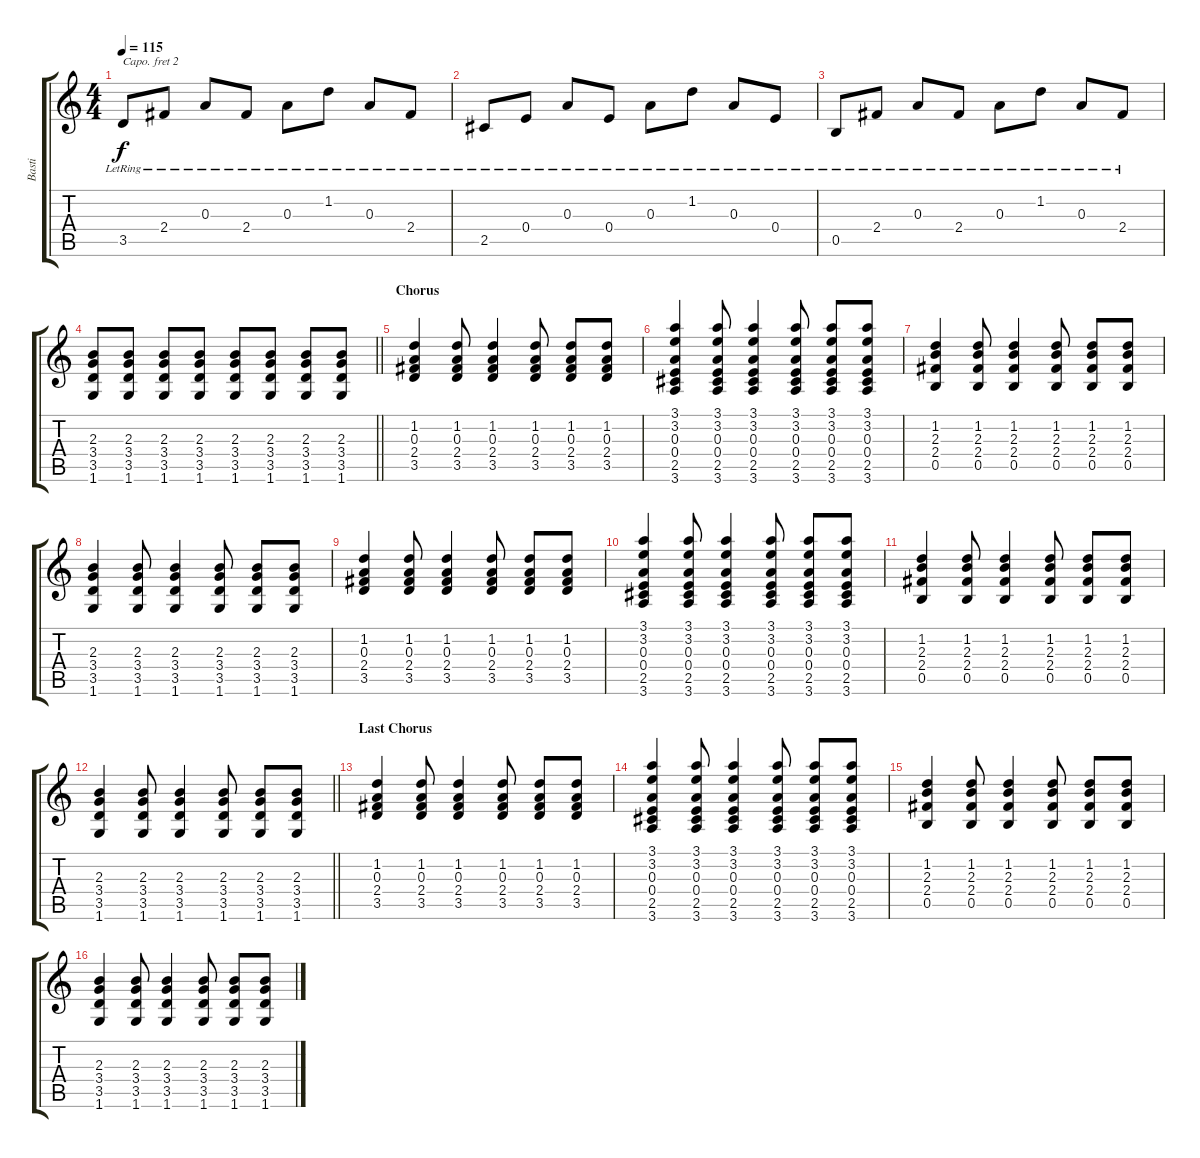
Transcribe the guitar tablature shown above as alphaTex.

\track ("Basti" "Basti") {instrument acousticguitarnylon}
\staff {score tabs}
\capo 2
\tuning (E4 B3 G3 D3 A2 E2) {hide}
\ts (4 4)
\tempo 115
\clef g2
\ks c
3.5{lr}.8{dy f} 2.4{lr}.8 0.3{lr}.8 2.4{lr}.8 0.3{lr}.8 1.2{lr}.8 0.3{lr}.8 2.4{lr}.8 |
2.5{lr}.8 0.4{lr}.8 0.3{lr}.8 0.4{lr}.8 0.3{lr}.8 1.2{lr}.8 0.3{lr}.8 0.4{lr}.8 |
0.5{lr}.8 2.4{lr}.8 0.3{lr}.8 2.4{lr}.8 0.3{lr}.8 1.2{lr}.8 0.3{lr}.8 2.4{lr}.8 |
\barLineRight lightlight
(2.3 3.4 3.5 1.6).8 (2.3 3.4 3.5 1.6).8 (2.3 3.4 3.5 1.6).8 (2.3 3.4 3.5 1.6).8 (2.3 3.4 3.5 1.6).8 (2.3 3.4 3.5 1.6).8 (2.3 3.4 3.5 1.6).8 (2.3 3.4 3.5 1.6).8 |
\section ("" "Chorus")
(1.2 0.3 2.4 3.5).4 (1.2 0.3 2.4 3.5).8 (1.2 0.3 2.4 3.5).4 (1.2 0.3 2.4 3.5).8 (1.2 0.3 2.4 3.5).8 (1.2 0.3 2.4 3.5).8 |
(3.1 3.2 0.3 0.4 2.5 3.6).4 (3.1 3.2 0.3 0.4 2.5 3.6).8 (3.1 3.2 0.3 0.4 2.5 3.6).4 (3.1 3.2 0.3 0.4 2.5 3.6).8 (3.1 3.2 0.3 0.4 2.5 3.6).8 (3.1 3.2 0.3 0.4 2.5 3.6).8 |
(1.2 2.3 2.4 0.5).4 (1.2 2.3 2.4 0.5).8 (1.2 2.3 2.4 0.5).4 (1.2 2.3 2.4 0.5).8 (1.2 2.3 2.4 0.5).8 (1.2 2.3 2.4 0.5).8 |
(2.3 3.4 3.5 1.6).4 (2.3 3.4 3.5 1.6).8 (2.3 3.4 3.5 1.6).4 (2.3 3.4 3.5 1.6).8 (2.3 3.4 3.5 1.6).8 (2.3 3.4 3.5 1.6).8 |
(1.2 0.3 2.4 3.5).4 (1.2 0.3 2.4 3.5).8 (1.2 0.3 2.4 3.5).4 (1.2 0.3 2.4 3.5).8 (1.2 0.3 2.4 3.5).8 (1.2 0.3 2.4 3.5).8 |
(3.1 3.2 0.3 0.4 2.5 3.6).4 (3.1 3.2 0.3 0.4 2.5 3.6).8 (3.1 3.2 0.3 0.4 2.5 3.6).4 (3.1 3.2 0.3 0.4 2.5 3.6).8 (3.1 3.2 0.3 0.4 2.5 3.6).8 (3.1 3.2 0.3 0.4 2.5 3.6).8 |
(1.2 2.3 2.4 0.5).4 (1.2 2.3 2.4 0.5).8 (1.2 2.3 2.4 0.5).4 (1.2 2.3 2.4 0.5).8 (1.2 2.3 2.4 0.5).8 (1.2 2.3 2.4 0.5).8 |
\barLineRight lightlight
(2.3 3.4 3.5 1.6).4 (2.3 3.4 3.5 1.6).8 (2.3 3.4 3.5 1.6).4 (2.3 3.4 3.5 1.6).8 (2.3 3.4 3.5 1.6).8 (2.3 3.4 3.5 1.6).8 |
\section ("" "Last Chorus")
(1.2 0.3 2.4 3.5).4 (1.2 0.3 2.4 3.5).8 (1.2 0.3 2.4 3.5).4 (1.2 0.3 2.4 3.5).8 (1.2 0.3 2.4 3.5).8 (1.2 0.3 2.4 3.5).8 |
(3.1 3.2 0.3 0.4 2.5 3.6).4 (3.1 3.2 0.3 0.4 2.5 3.6).8 (3.1 3.2 0.3 0.4 2.5 3.6).4 (3.1 3.2 0.3 0.4 2.5 3.6).8 (3.1 3.2 0.3 0.4 2.5 3.6).8 (3.1 3.2 0.3 0.4 2.5 3.6).8 |
(1.2 2.3 2.4 0.5).4 (1.2 2.3 2.4 0.5).8 (1.2 2.3 2.4 0.5).4 (1.2 2.3 2.4 0.5).8 (1.2 2.3 2.4 0.5).8 (1.2 2.3 2.4 0.5).8 |
(2.3 3.4 3.5 1.6).4 (2.3 3.4 3.5 1.6).8 (2.3 3.4 3.5 1.6).4 (2.3 3.4 3.5 1.6).8 (2.3 3.4 3.5 1.6).8 (2.3 3.4 3.5 1.6).8
